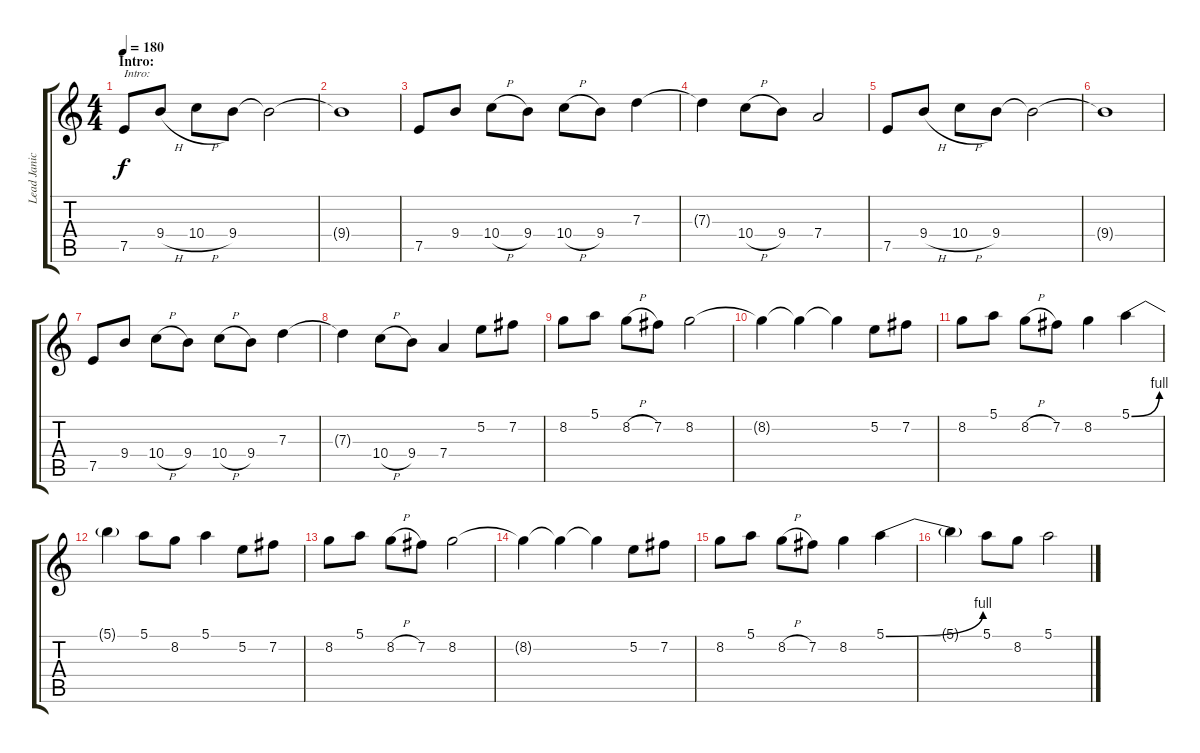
\track ("Lead Janick Gers" "Lead Janic") {instrument overdrivenguitar}
\staff {score tabs}
\tuning (E4 B3 G3 D3 A2 E2) {hide}
\ts (4 4)
\section ("" "Intro:")
\tempo 180
\tempo 160
\tempo 180
\clef g2
\ks c
7.5.8{txt "Intro:" dy f instrument electricguitarjazz} 9.4{h}.8 10.4{h}.8 9.4.8 9.4{t}.2 |
9.4{t}.1 |
7.5.8 9.4.8 10.4{h}.8 9.4.8 10.4{h}.8 9.4.8 7.3.4 |
7.3{t}.4 10.4{h}.8 9.4.8 7.4.2 |
7.5.8 9.4{h}.8 10.4{h}.8 9.4.8 9.4{t}.2 |
9.4{t}.1 |
7.5.8 9.4.8 10.4{h}.8 9.4.8 10.4{h}.8 9.4.8 7.3.4 |
7.3{t}.4 10.4{h}.8 9.4.8 7.4.4 5.2.8 7.2.8 |
8.2.8 5.1.8 8.2{h}.8 7.2.8 8.2.2 |
8.2{t}.4 8.2{t}.4 8.2{t}.4 5.2.8 7.2.8 |
8.2.8 5.1.8 8.2{h}.8 7.2.8 8.2.4 5.1{be (bend 0 0 60 4)}.4 |
5.1{t}.4 5.1.8 8.2.8 5.1.4 5.2.8 7.2.8 |
8.2.8 5.1.8 8.2{h}.8 7.2.8 8.2.2 |
8.2{t}.4 8.2{t}.4 8.2{t}.4 5.2.8 7.2.8 |
8.2.8 5.1.8 8.2{h}.8 7.2.8 8.2.4 5.1{be (bend 0 0 60 4)}.4 |
5.1{t}.4 5.1.8 8.2.8 5.1.2
